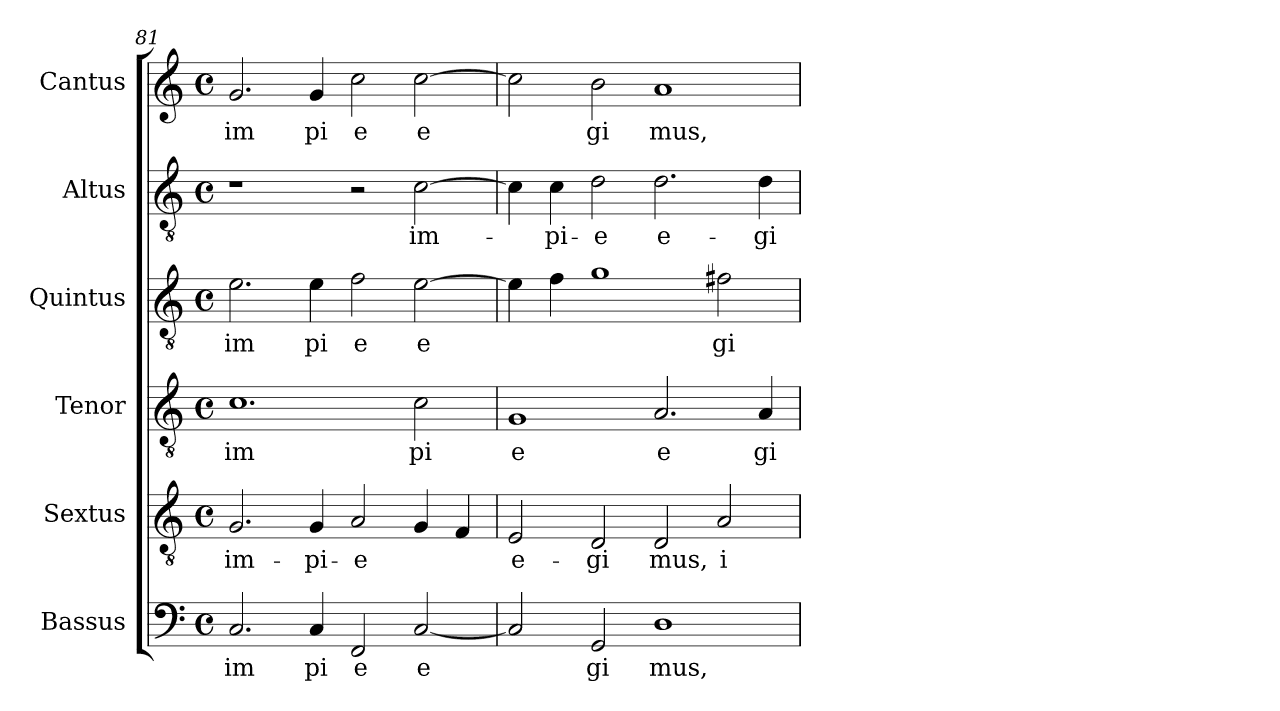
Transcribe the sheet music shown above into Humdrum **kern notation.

**kern	**text	**kern	**text	**kern	**text	**kern	**text	**kern	**text	**kern	**text
*part6	*part6	*part5	*part5	*part4	*part4	*part3	*part3	*part2	*part2	*part1	*part1
*staff6	*staff6	*staff5	*staff5	*staff4	*staff4	*staff3	*staff3	*staff2	*staff2	*staff1	*staff1
*I"Bassus	*	*I"Sextus	*	*I"Tenor	*	*I"Quintus	*	*I"Altus	*	*I"Cantus	*
*clefF4	*	*clefGv2	*	*clefGv2	*	*clefGv2	*	*clefGv2	*	*clefG2	*
*M4/4	*	*M4/4	*	*M4/4	*	*M4/4	*	*M4/4	*	*M4/4	*
*met(c)	*	*met(c)	*	*met(c)	*	*met(c)	*	*met(c)	*	*met(c)	*
=81	=81	=81	=81	=81	=81	=81	=81	=81	=81	=81	=81
!	!LO:LY:b:cj	!	!LO:LY:b:cj	!	!LO:LY:b:cj	!	!LO:LY:b:cj	!	!	!	!LO:LY:b:cj
2.C/	im	2.G/	im-	1.c	im	2.e\	im	1r	.	2.g/	im
!	!LO:LY:b:cj	!	!LO:LY:b:cj	!	!	!	!LO:LY:b:cj	!	!	!	!LO:LY:b:cj
4C/	pi	4G/	-pi-	.	.	4e\	pi	.	.	4g/	pi
!	!LO:LY:b:cj	!	!LO:LY:b:cj	!	!	!	!LO:LY:b:cj	!	!	!	!LO:LY:b:cj
2FF/	e	2A/	-e	.	.	2f\	e	2r	.	2cc\	e
!	!LO:LY:b:cj	!	!	!	!LO:LY:b:cj	!	!LO:LY:b:cj	!	!LO:LY:b	!	!LO:LY:b:cj
[<2C/	e	4G/	.	2c\	pi	[>2e\	e	[>2c\	im-	[>2cc\	e
.	.	4F/	.	.	.	.	.	.	.	.	.
=82	=82	=82	=82	=82	=82	=82	=82	=82	=82	=82	=82
!	!	!	!LO:LY:b:cj	!	!LO:LY:b:cj	!	!	!	!	!	!
2C/]	.	2E/	e-	1G	e	4e\]	.	4c\]	.	2cc\]	.
!	!	!	!	!	!	!	!	!	!LO:LY:b:cj	!	!
.	.	.	.	.	.	4f\	.	4c\	-pi-	.	.
!	!LO:LY:b:cj	!	!LO:LY:b:cj	!	!	!	!	!	!LO:LY:b:cj	!	!LO:LY:b:cj
2GG/	gi	2D/	-gi	.	.	1g	.	2d\	-e	2b\	gi
!	!LO:LY:b:cj	!	!LO:LY:b:cj	!	!LO:LY:b:cj	!	!	!	!LO:LY:b:cj	!	!LO:LY:b
1D	mus,	2D/	mus,	2.A/	e	.	.	2.d\	e-	1a	mus,
!	!	!	!LO:LY:b:cj	!	!	!	!LO:LY:b:cj	!	!	!	!
.	.	2A/	i-	.	.	2f#X\	gi	.	.	.	.
!	!	!	!	!	!LO:LY:b:cj	!	!	!	!LO:LY:b:cj	!	!
.	.	.	.	4A/	gi	.	.	4d\	-gi-	.	.
=	=	=	=	=	=	=	=	=	=	=	=
*-	*-	*-	*-	*-	*-	*-	*-	*-	*-	*-	*-
